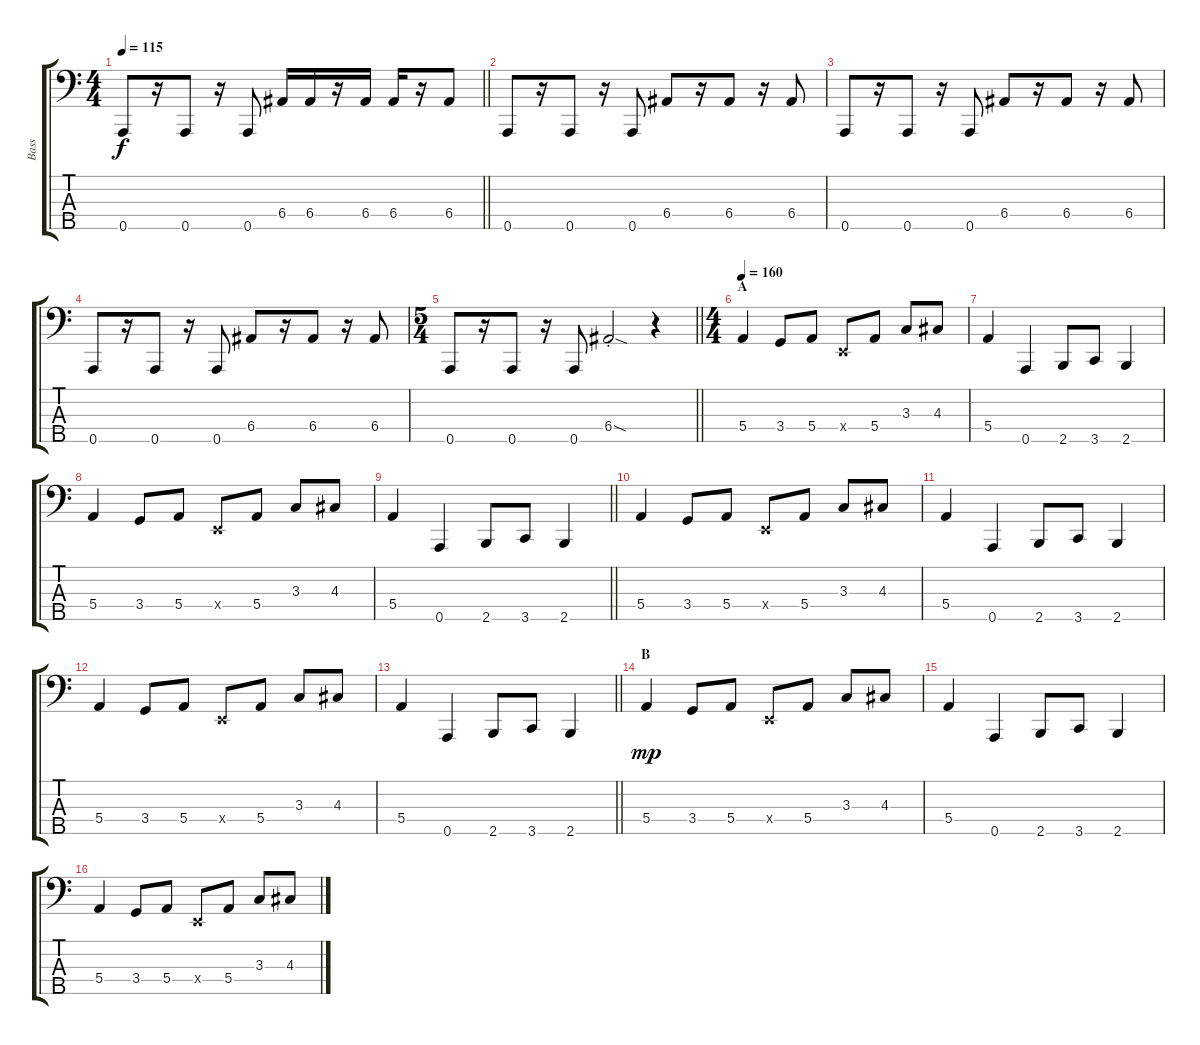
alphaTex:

\track ("Bass" "Bass") {instrument electricbassfinger}
\staff {score tabs}
\tuning (G2 D2 A1 E1 A0) {hide}
\ts (4 4)
\tempo 115
\clef f4
\barLineRight lightlight
\ks c
0.5.8{dy f} r.16 0.5.8 r.16 0.5.8 6.4.16 6.4.16 r.16 6.4.16 6.4.16 r.16 6.4.8 |
0.5.8 r.16 0.5.8 r.16 0.5.8 6.4.8 r.16 6.4.8 r.16 6.4.8 |
0.5.8 r.16 0.5.8 r.16 0.5.8 6.4.8 r.16 6.4.8 r.16 6.4.8 |
0.5.8 r.16 0.5.8 r.16 0.5.8 6.4.8 r.16 6.4.8 r.16 6.4.8 |
\ts (5 4)
\barLineRight lightlight
0.5.8 r.16 0.5.8 r.16 0.5.8 6.4{sod st}.2 r.4 |
\ts (4 4)
\section ("" "A")
\tempo 160
5.4.4 3.4.8 5.4.8 0.4{x}.8 5.4.8 3.3.8 4.3.8 |
5.4.4 0.5.4 2.5.8 3.5.8 2.5.4 |
5.4.4 3.4.8 5.4.8 0.4{x}.8 5.4.8 3.3.8 4.3.8 |
\barLineRight lightlight
5.4.4 0.5.4 2.5.8 3.5.8 2.5.4 |
5.4.4 3.4.8 5.4.8 0.4{x}.8 5.4.8 3.3.8 4.3.8 |
5.4.4 0.5.4 2.5.8 3.5.8 2.5.4 |
5.4.4 3.4.8 5.4.8 0.4{x}.8 5.4.8 3.3.8 4.3.8 |
\barLineRight lightlight
5.4.4 0.5.4 2.5.8 3.5.8 2.5.4 |
\section ("" "B")
5.4.4{dy mp} 3.4.8 5.4.8 0.4{x}.8 5.4.8 3.3.8 4.3.8 |
5.4.4 0.5.4 2.5.8 3.5.8 2.5.4 |
5.4.4 3.4.8 5.4.8 0.4{x}.8 5.4.8 3.3.8 4.3.8
